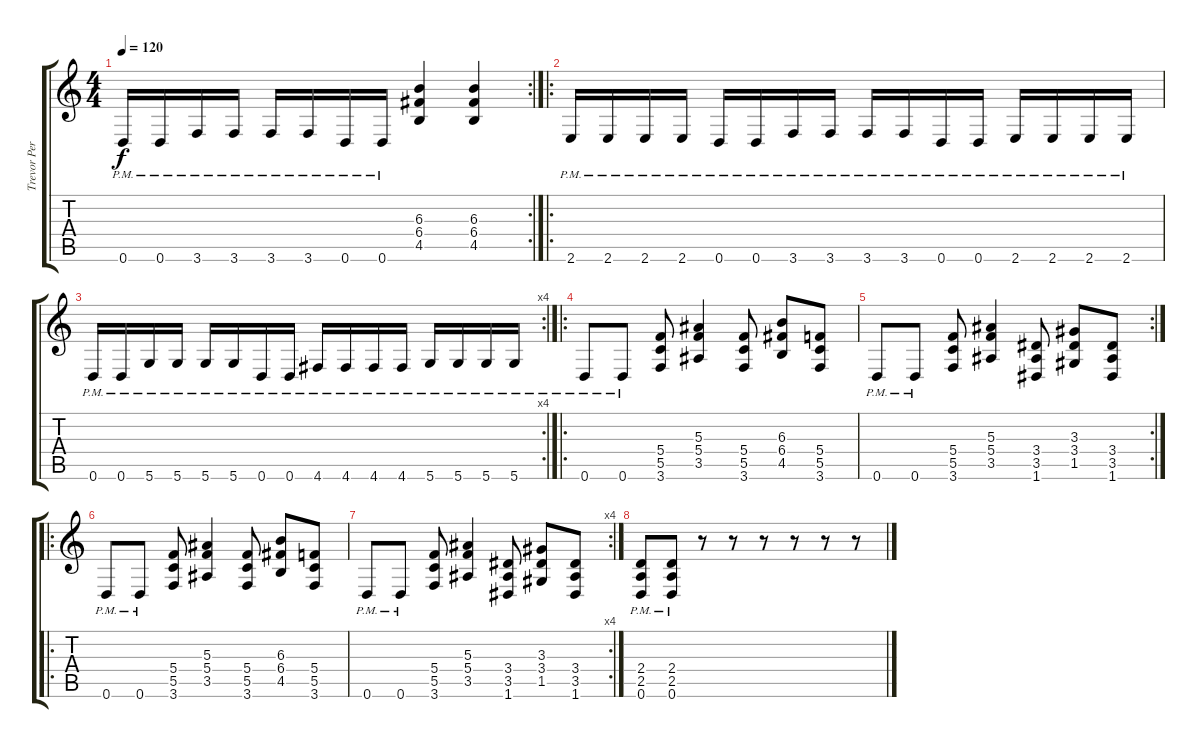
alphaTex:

\track ("Trevor Peres" "Trevor Per") {instrument distortionguitar}
\staff {score tabs}
\tuning (D4 A3 F3 C3 G2 D2) {hide}
\rc 2
\ts (4 4)
\tempo 120
\clef g2
\ks c
0.6{pm}.16{dy f} 0.6{pm}.16 3.6{pm}.16 3.6{pm}.16 3.6{pm}.16 3.6{pm}.16 0.6{pm}.16 0.6{pm}.16 (6.3 6.4 4.5).4 (6.3 6.4 4.5).4 |
\ro
2.6{pm}.16 2.6{pm}.16 2.6{pm}.16 2.6{pm}.16 0.6{pm}.16 0.6{pm}.16 3.6{pm}.16 3.6{pm}.16 3.6{pm}.16 3.6{pm}.16 0.6{pm}.16 0.6{pm}.16 2.6{pm}.16 2.6{pm}.16 2.6{pm}.16 2.6{pm}.16 |
\rc 4
0.6{pm}.16 0.6{pm}.16 5.6{pm}.16 5.6{pm}.16 5.6{pm}.16 5.6{pm}.16 0.6{pm}.16 0.6{pm}.16 4.6{pm}.16 4.6{pm}.16 4.6{pm}.16 4.6{pm}.16 5.6{pm}.16 5.6{pm}.16 5.6{pm}.16 5.6{pm}.16 |
\ro
0.6{pm}.8 0.6{pm}.8 (5.4 5.5 3.6).8 (5.3 5.4 3.5).4 (5.4 5.5 3.6).8 (6.3 6.4 4.5).8 (5.4 5.5 3.6).8 |
\rc 2
0.6{pm}.8 0.6{pm}.8 (5.4 5.5 3.6).8 (5.3 5.4 3.5).4 (3.4 3.5 1.6).8 (3.3 3.4 1.5).8 (3.4 3.5 1.6).8 |
\ro
0.6{pm}.8 0.6{pm}.8 (5.4 5.5 3.6).8 (5.3 5.4 3.5).4 (5.4 5.5 3.6).8 (6.3 6.4 4.5).8 (5.4 5.5 3.6).8 |
\rc 4
0.6{pm}.8 0.6{pm}.8 (5.4 5.5 3.6).8 (5.3 5.4 3.5).4 (3.4 3.5 1.6).8 (3.3 3.4 1.5).8 (3.4 3.5 1.6).8 |
(2.4{pm} 2.5{pm} 0.6{pm}).8 (2.4{pm} 2.5{pm} 0.6{pm}).8 r.8 r.8 r.8 r.8 r.8 r.8
